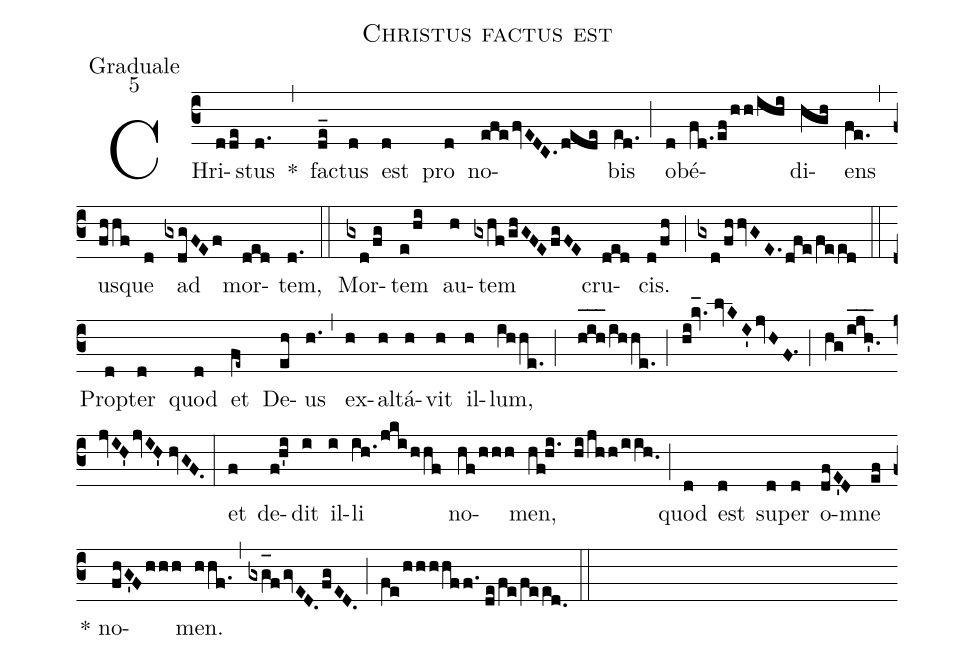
name:Christus factus est;
office-part:Graduale;
mode:5;
%%
(c3) CHri(dde)stus(d.) *(,) fa(de_)ctus(d) est(d) pro(d) no(efe/fvEDC./dede)bis(ed.) (;)
ob(d)é(fd./ef/hh/ihi)di(hgh)ens(fe.) (,)
us(fhhf)que(d) ad(gxdgFEf) mor(ded)tem,(d.) (::)
Mor(gxd/fg)tem(e/hi) au(h)tem(gxhf/ghGFEfgFE) cru(ded)cis.(d/fh) (;) (gxd/fhhvGE./dfe/feed) (::)

(z) Pro(d)pter(d) quod(d) et(fe~) De(eh)us(h.) (,)

ex(h)al(h)tá(h)vit(h) il(h)lum,(ihhe.) (;)
(//h_[oh:h]i_[oh:h]h_[oh:h]/ihhe.) (;)
(hi!kv_.//lvKI'jvHF.1) (;)
(hg/ijh'___. jvIH'jvIH'//hvGF.) (:)

et(f) de(f!h'i)dit(i) il(i)li(ih./jki/hhf) no(hf/hhh)men,(hf!hi./) (hi/jhh/iih.0) (;)
quod(d) est(d) su(d)per(d) o(dfE'D)mne(ef) *
no(fhG'Fhhh)men.(hhf.) (,) (gxg_[oh:h]fgvED.fgED.)(;)(fe/hhhhff.//de/fe/feed.0) (::)
